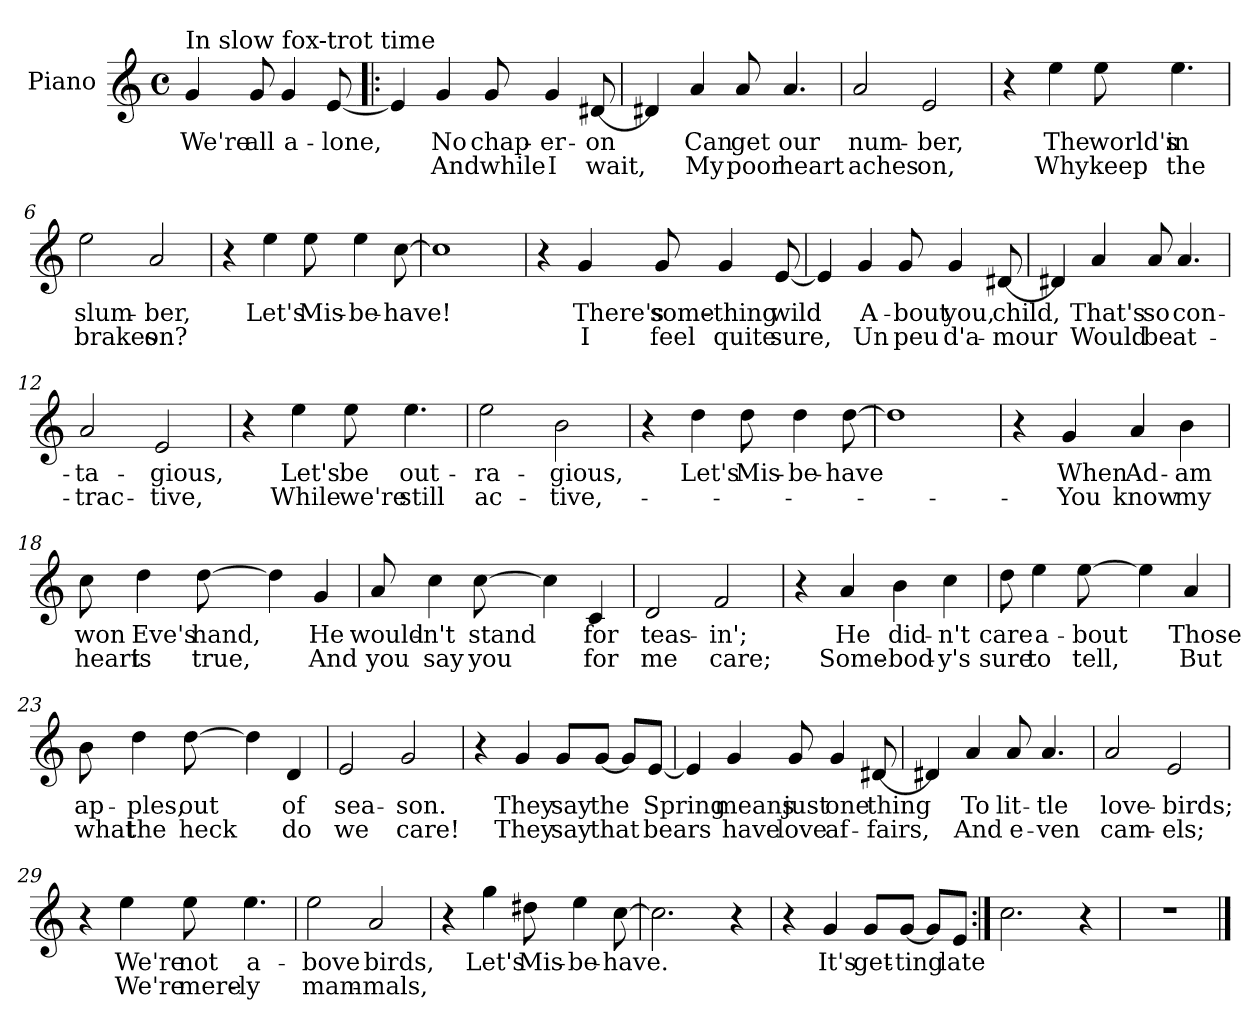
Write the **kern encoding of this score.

**kern	**text	**text
*part1	*part1	*part1
*staff1	*staff1	*staff1
*I"Piano	*	*
*I'Pno	*	*
*clefG2	*	*
*k[]	*	*
*C:	*	*
*M4/4	*	*
*met(c)	*	*
=1	=1	=1
!LO:TX:a:t=In slow fox-trot time	!	!
4g/	We're	.
8g/	all	.
4g/	a-	.
[8e/	lone,	.
=2!|:	=2!|:	=2!|:
4e/]	.	.
4g/	No	And
8g/	chap-	while
4g/	-er-	I
[8d#X/	-on	wait,
=3	=3	=3
4d#X/]	.	.
4a/	Can	My
8a/	get	poor
4.a/	our	heart
=4	=4	=4
2a/	num-	aches
2e/	-ber,	on,
!!LO:LB:g=z
=5	=5	=5
4r	.	.
4ee\	The	Why
8ee\	world's	keep
4.ee\	in	the
=6	=6	=6
2ee\	slum-	brakes
2a/	-ber,	on?
=7	=7	=7
4r	.	.
4ee\	Let's	.
8ee\	Mis-	.
4ee\	-be-	.
[8cc\	have!	.
=8	=8	=8
1cc]	.	.
=9	=9	=9
4r	.	.
4g/	There's	I
8g/	some-	feel
4g/	-thing	quite
[8e/	wild	sure,
!!LO:LB:g=z
=10	=10	=10
4e/]	.	.
4g/	A-	Un
8g/	-bout	peu
4g/	you,	d'a-
[8d#X/	child,	-mour
=11	=11	=11
4d#X/]	.	.
4a/	That's	Would
8a/	so	be
4.a/	con-	at-
=12	=12	=12
2a/	-ta-	-trac-
2e/	-gious,	-tive,
=13	=13	=13
4r	.	.
4ee\	Let's	While
8ee\	be	we're
4.ee\	out-	still
!!LO:LB:g=z
=14	=14	=14
2ee\	-ra-	ac-
2b\	-gious,	-tive,-
=15	=15	=15
4r	.	.
4dd\	Let's	.
8dd\	Mis-	.
4dd\	-be-	.
[8dd\	-have	.
=16	=16	=16
1dd]	.	.
=17	=17	=17
4r	.	.
4g/	When	You
4a/	Ad-	know
4b\	-am	my
!!LO:LB:g=z
=18	=18	=18
8cc\	won	heart
4dd\	Eve's	is
[8dd\	hand,	true,
4dd\]	.	.
4g/	He	And
=19	=19	=19
8a/	would-	you
4cc\	-n't	say
[8cc\	stand	you
4cc\]	.	.
4c/	for	for
=20	=20	=20
2d/	teas-	me
2f/	-in';	care;
=21	=21	=21
4r	.	.
4a/	He	Some-
4b\	did-	-bod-
4cc\	-n't	-y's
!!LO:LB:g=z
=22	=22	=22
8dd\	care	sure
4ee\	a-	to
[8ee\	-bout	tell,
4ee\]	.	.
4a/	Those	But
=23	=23	=23
8b\	ap-	what
4dd\	-ples,	the
[8dd\	out	heck
4dd\]	.	.
4d/	of	do
=24	=24	=24
2e/	sea-	we
2g/	-son.	care!
=25	=25	=25
4r	.	.
4g/	They	They
8g/L	say	say
[8g/J	the	that
8g/L]	.	.
[8e/J	Spring	bears
!!LO:LB:g=z
=26	=26	=26
4e/]	.	.
4g/	means	have
8g/	just	love
4g/	one	af-
[8d#X/	thing	fairs,
=27	=27	=27
4d#X/]	.	.
4a/	To	And
8a/	lit-	e-
4.a/	-tle	-ven
=28	=28	=28
2a/	love-	cam-
2e/	-birds;	-els;
=29	=29	=29
4r	.	.
4ee\	We're	We're
8ee\	not	mere-
4.ee\	a-	-ly
=30	=30	=30
2ee\	-bove	mam-
2a/	birds,	-mals,
!!LO:PB:g=z
=31	=31	=31
4r	.	.
4gg\	Let's	.
8dd#X\	Mis-	.
4ee\	-be-	.
[8cc\	-have.	.
=32	=32	=32
2.cc\]	.	.
4r	.	.
=33	=33	=33
4r	.	.
4g/	It's	.
8g/L	get-	.
[8g/J	-ting	.
8g/L]	.	.
8e/J	late	.
=34:|!	=34:|!	=34:|!
2.cc\	.	.
4r	.	.
=35	=35	=35
1r	.	.
==	==	==
*-	*-	*-
